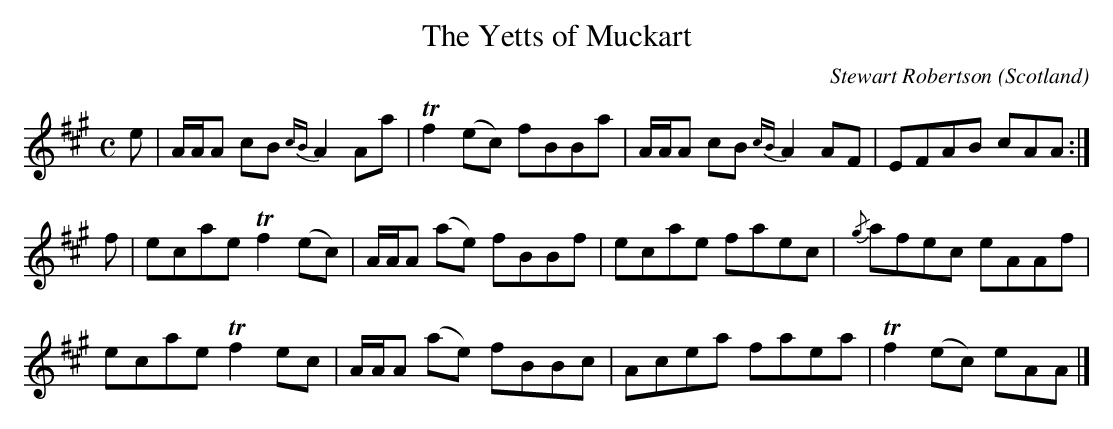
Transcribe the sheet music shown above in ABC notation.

X:1
T:The Yetts of Muckart
C:Stewart Robertson
O:Scotland
M:C
L:1/8
K:A
e | A/2A/2A cB {cB}A2 Aa | Tf2 (ec) fBBa | A/2A/2A cB {cB}A2 AF | EFAB cAA :|
f | ecae Tf2 (ec) | A/2A/2A (ae) fBBf | ecae faec | {/g}afec eAAf |
ecae Tf2 ec | A/2A/2A (ae) fBBc | Acea faea | Tf2 (ec) eAA|]
